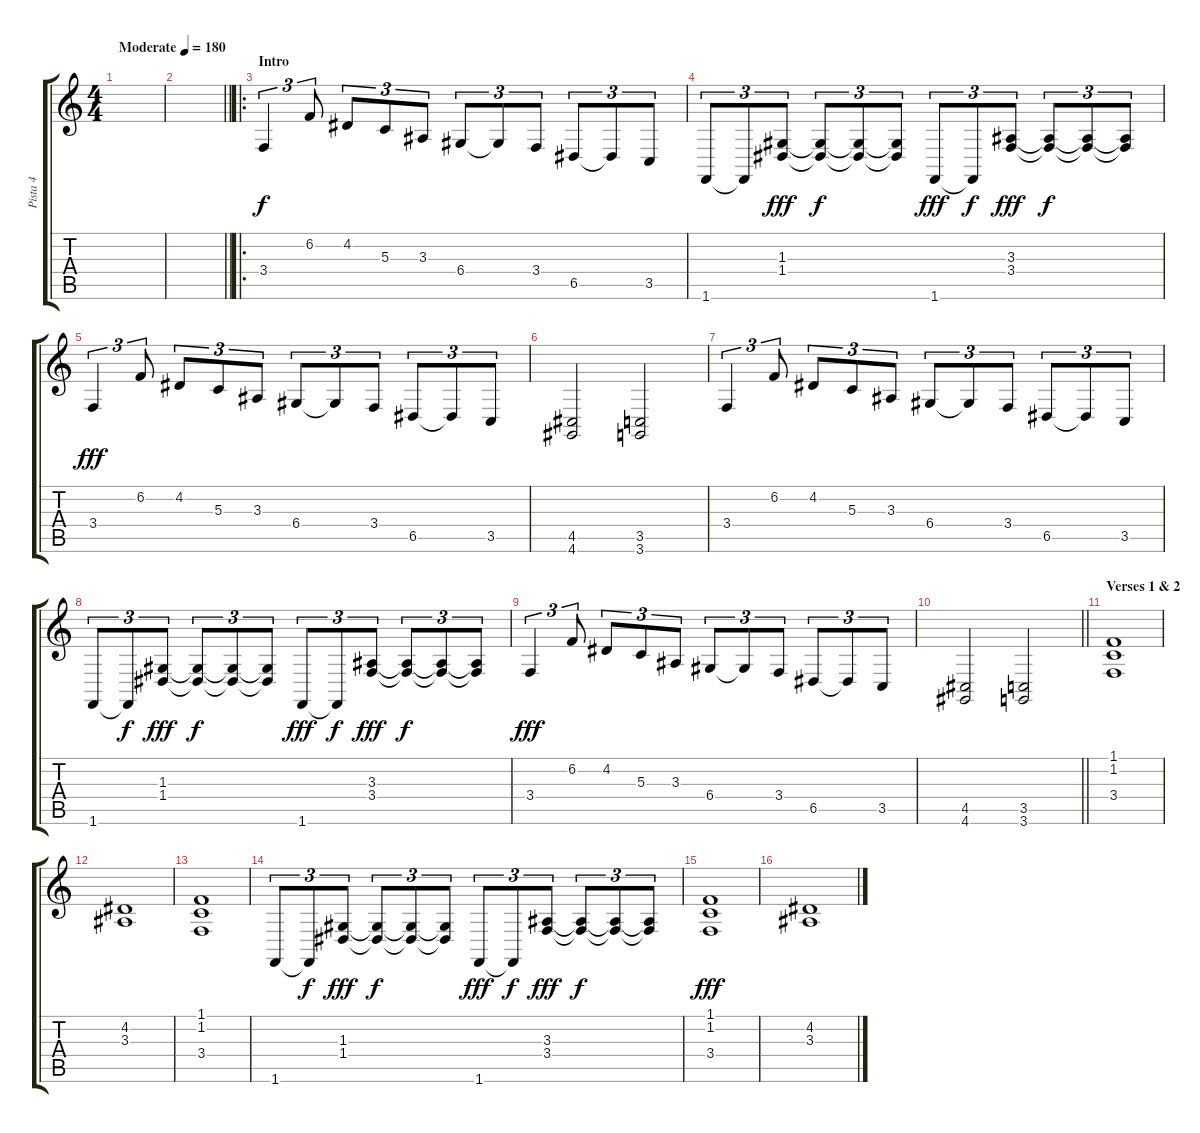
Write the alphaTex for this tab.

\track ("Pista 4" "Pista 4") {instrument drawbarorgan}
\staff {score tabs}
\tuning (E4 B3 G3 D3 A2 E2) {hide}
\ts (4 4)
\tempo (180 "Moderate")
\clef g2
\ks c
|
\barLineRight lightlight
|
\ro
\section ("" "Intro")
3.4.4{tu (3 2)} 6.2.8{tu (3 2)} 4.2.8{tu (3 2)} 5.3.8{tu (3 2)} 3.3.8{tu (3 2)} 6.4.8{tu (3 2)} 6.4{t}.8{tu (3 2)} 3.4.8{tu (3 2)} 6.5.8{tu (3 2)} 6.5{t}.8{tu (3 2)} 3.5.8{tu (3 2)} |
1.6.8{tu (3 2)} 1.6{t}.8{tu (3 2) dy f} (1.3 1.4).8{tu (3 2) dy fff} (1.3{t} 1.4{t}).8{tu (3 2) dy f} (1.3{t} 1.4{t}).8{tu (3 2)} (1.3{t} 1.4{t}).8{tu (3 2)} 1.6.8{tu (3 2) dy fff} 1.6{t}.8{tu (3 2) dy f} (3.3 3.4).8{tu (3 2) dy fff} (3.3{t} 3.4{t}).8{tu (3 2) dy f} (3.3{t} 3.4{t}).8{tu (3 2)} (3.3{t} 3.4{t}).8{tu (3 2)} |
3.4.4{tu (3 2) dy fff} 6.2.8{tu (3 2)} 4.2.8{tu (3 2)} 5.3.8{tu (3 2)} 3.3.8{tu (3 2)} 6.4.8{tu (3 2)} 6.4{t}.8{tu (3 2)} 3.4.8{tu (3 2)} 6.5.8{tu (3 2)} 6.5{t}.8{tu (3 2)} 3.5.8{tu (3 2)} |
(4.5 4.6).2 (3.5 3.6).2 |
3.4.4{tu (3 2)} 6.2.8{tu (3 2)} 4.2.8{tu (3 2)} 5.3.8{tu (3 2)} 3.3.8{tu (3 2)} 6.4.8{tu (3 2)} 6.4{t}.8{tu (3 2)} 3.4.8{tu (3 2)} 6.5.8{tu (3 2)} 6.5{t}.8{tu (3 2)} 3.5.8{tu (3 2)} |
1.6.8{tu (3 2)} 1.6{t}.8{tu (3 2) dy f} (1.3 1.4).8{tu (3 2) dy fff} (1.3{t} 1.4{t}).8{tu (3 2) dy f} (1.3{t} 1.4{t}).8{tu (3 2)} (1.3{t} 1.4{t}).8{tu (3 2)} 1.6.8{tu (3 2) dy fff} 1.6{t}.8{tu (3 2) dy f} (3.3 3.4).8{tu (3 2) dy fff} (3.3{t} 3.4{t}).8{tu (3 2) dy f} (3.3{t} 3.4{t}).8{tu (3 2)} (3.3{t} 3.4{t}).8{tu (3 2)} |
3.4.4{tu (3 2) dy fff} 6.2.8{tu (3 2)} 4.2.8{tu (3 2)} 5.3.8{tu (3 2)} 3.3.8{tu (3 2)} 6.4.8{tu (3 2)} 6.4{t}.8{tu (3 2)} 3.4.8{tu (3 2)} 6.5.8{tu (3 2)} 6.5{t}.8{tu (3 2)} 3.5.8{tu (3 2)} |
\barLineRight lightlight
(4.5 4.6).2 (3.5 3.6).2 |
\section ("" "Verses 1 & 2")
(1.1 1.2 3.4).1 |
(4.2 3.3).1 |
(1.1 1.2 3.4).1 |
1.6.8{tu (3 2)} 1.6{t}.8{tu (3 2) dy f} (1.3 1.4).8{tu (3 2) dy fff} (1.3{t} 1.4{t}).8{tu (3 2) dy f} (1.3{t} 1.4{t}).8{tu (3 2)} (1.3{t} 1.4{t}).8{tu (3 2)} 1.6.8{tu (3 2) dy fff} 1.6{t}.8{tu (3 2) dy f} (3.3 3.4).8{tu (3 2) dy fff} (3.3{t} 3.4{t}).8{tu (3 2) dy f} (3.3{t} 3.4{t}).8{tu (3 2)} (3.3{t} 3.4{t}).8{tu (3 2)} |
(1.1 1.2 3.4).1{dy fff} |
(4.2 3.3).1
